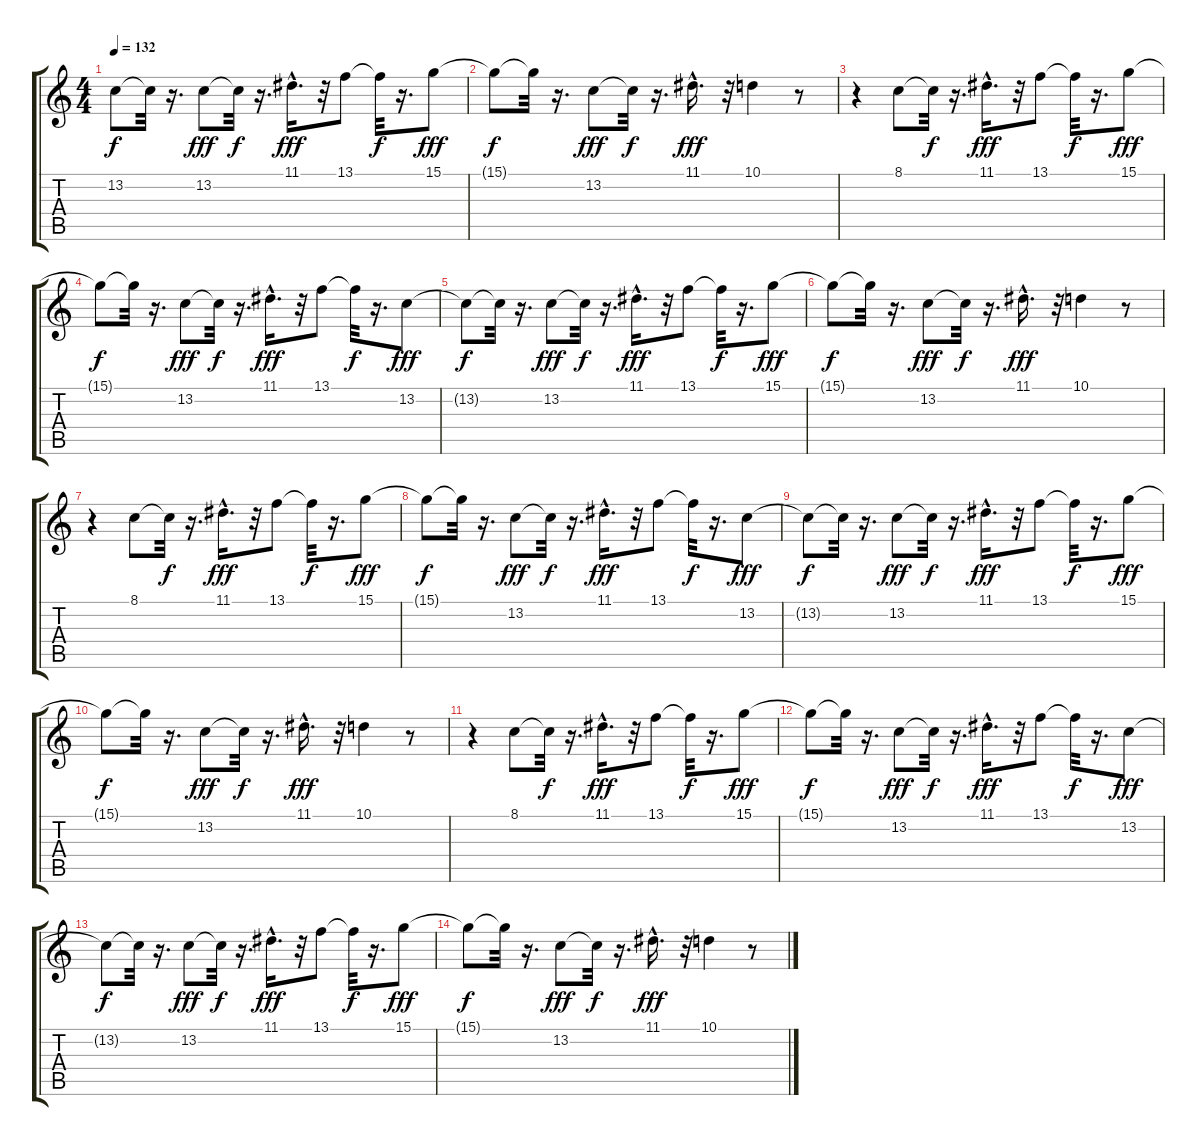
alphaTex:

\track "" {instrument fx3crystal}
\staff {score tabs}
\tuning (E4 B3 G3 D3 A2 E2) {hide}
\ts (4 4)
\tempo 132
\clef g2
\ks c
13.2{t}.8{dy f} 13.2{t}.32 r.16{d} 13.2.8{dy fff} 13.2{t}.32{dy f} r.16{d} 11.1{hac}.16{d dy fff} r.32 13.1.8 13.1{t}.32{dy f} r.16{d} 15.1.8{dy fff} |
15.1{t}.8{dy f} 15.1{t}.32 r.16{d} 13.2.8{dy fff} 13.2{t}.32{dy f} r.16{d} 11.1{hac}.16{d dy fff} r.32 10.1.4 r.8 |
r.4 8.1.8 8.1{t}.32{dy f} r.16{d} 11.1{hac}.16{d dy fff} r.32 13.1.8 13.1{t}.32{dy f} r.16{d} 15.1.8{dy fff} |
15.1{t}.8{dy f} 15.1{t}.32 r.16{d} 13.2.8{dy fff} 13.2{t}.32{dy f} r.16{d} 11.1{hac}.16{d dy fff} r.32 13.1.8 13.1{t}.32{dy f} r.16{d} 13.2.8{dy fff} |
13.2{t}.8{dy f} 13.2{t}.32 r.16{d} 13.2.8{dy fff} 13.2{t}.32{dy f} r.16{d} 11.1{hac}.16{d dy fff} r.32 13.1.8 13.1{t}.32{dy f} r.16{d} 15.1.8{dy fff} |
15.1{t}.8{dy f} 15.1{t}.32 r.16{d} 13.2.8{dy fff} 13.2{t}.32{dy f} r.16{d} 11.1{hac}.16{d dy fff} r.32 10.1.4 r.8 |
r.4 8.1.8 8.1{t}.32{dy f} r.16{d} 11.1{hac}.16{d dy fff} r.32 13.1.8 13.1{t}.32{dy f} r.16{d} 15.1.8{dy fff} |
15.1{t}.8{dy f} 15.1{t}.32 r.16{d} 13.2.8{dy fff} 13.2{t}.32{dy f} r.16{d} 11.1{hac}.16{d dy fff} r.32 13.1.8 13.1{t}.32{dy f} r.16{d} 13.2.8{dy fff} |
13.2{t}.8{dy f} 13.2{t}.32 r.16{d} 13.2.8{dy fff} 13.2{t}.32{dy f} r.16{d} 11.1{hac}.16{d dy fff} r.32 13.1.8 13.1{t}.32{dy f} r.16{d} 15.1.8{dy fff} |
15.1{t}.8{dy f} 15.1{t}.32 r.16{d} 13.2.8{dy fff} 13.2{t}.32{dy f} r.16{d} 11.1{hac}.16{d dy fff} r.32 10.1.4 r.8 |
r.4 8.1.8 8.1{t}.32{dy f} r.16{d} 11.1{hac}.16{d dy fff} r.32 13.1.8 13.1{t}.32{dy f} r.16{d} 15.1.8{dy fff} |
15.1{t}.8{dy f} 15.1{t}.32 r.16{d} 13.2.8{dy fff} 13.2{t}.32{dy f} r.16{d} 11.1{hac}.16{d dy fff} r.32 13.1.8 13.1{t}.32{dy f} r.16{d} 13.2.8{dy fff} |
13.2{t}.8{dy f} 13.2{t}.32 r.16{d} 13.2.8{dy fff} 13.2{t}.32{dy f} r.16{d} 11.1{hac}.16{d dy fff} r.32 13.1.8 13.1{t}.32{dy f} r.16{d} 15.1.8{dy fff} |
15.1{t}.8{dy f} 15.1{t}.32 r.16{d} 13.2.8{dy fff} 13.2{t}.32{dy f} r.16{d} 11.1{hac}.16{d dy fff} r.32 10.1.4 r.8
